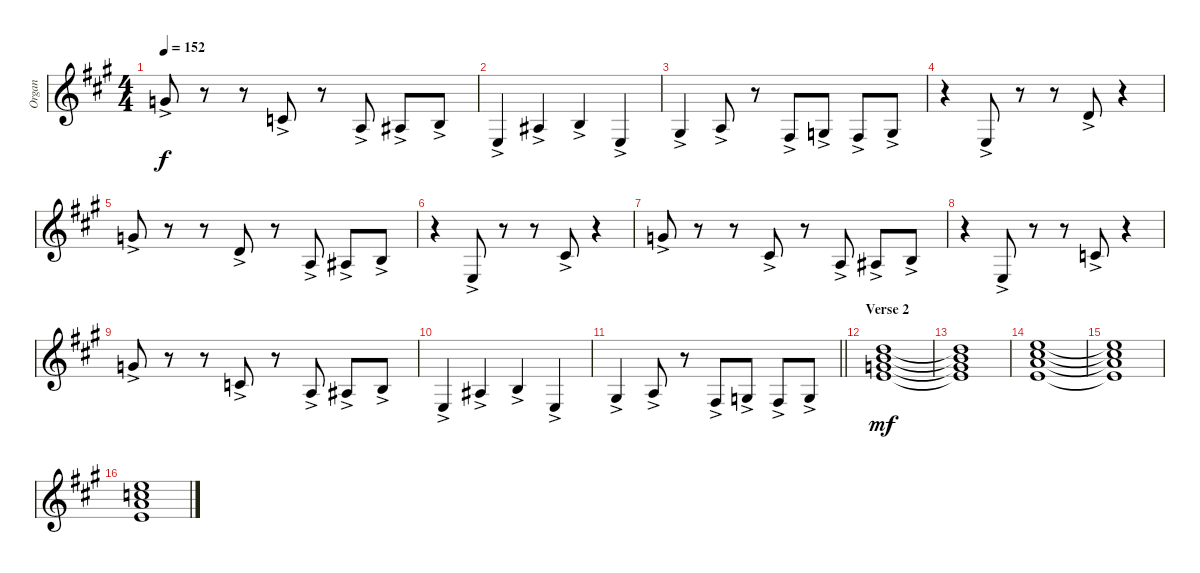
\track ("Organ" "Organ") {instrument drawbarorgan}
\staff {score}
\tuning (E4 B3 G3 D3 A2 E2 B1) {hide}
\ts (4 4)
\tempo 152
\clef g2
\ks a
3.1{ac}.8{dy f} r.8 r.8 1.2{ac}.8 r.8 2.3{ac}.8 3.3{ac}.8 0.2{ac}.8 |
2.4{ac}.4 3.3{ac}.4 0.2{ac}.4 2.4{ac}.4 |
1.3{ac}.4 2.3{ac}.8 r.8 4.4{ac}.8 0.3{ac}.8 4.4{ac}.8 0.3{ac}.8 |
r.4 2.4{ac}.8 r.8 r.8 3.2{ac}.8 r.4 |
3.1{ac}.8 r.8 r.8 3.2{ac}.8 r.8 2.3{ac}.8 3.3{ac}.8 0.2{ac}.8 |
r.4 2.4{ac}.8 r.8 r.8 2.2{ac}.8 r.4 |
3.1{ac}.8 r.8 r.8 2.2{ac}.8 r.8 2.3{ac}.8 3.3{ac}.8 0.2{ac}.8 |
r.4 2.4{ac}.8 r.8 r.8 1.2{ac}.8 r.4 |
3.1{ac}.8 r.8 r.8 1.2{ac}.8 r.8 2.3{ac}.8 3.3{ac}.8 0.2{ac}.8 |
2.4{ac}.4 3.3{ac}.4 0.2{ac}.4 2.4{ac}.4 |
\barLineRight lightlight
1.3{ac}.4 2.3{ac}.8 r.8 4.4{ac}.8 0.3{ac}.8 4.4{ac}.8 0.3{ac}.8 |
\section ("" "Verse 2")
(0.1 8.2 16.3 24.4).1{dy mf} |
(0.1{t} 8.2{t} 16.3{t} 24.4{t}).1 |
(0.1 10.2 18.3 26.4).1 |
(0.1{t} 10.2{t} 18.3{t} 26.4{t}).1 |
(0.1 10.2 17.3 26.4).1
